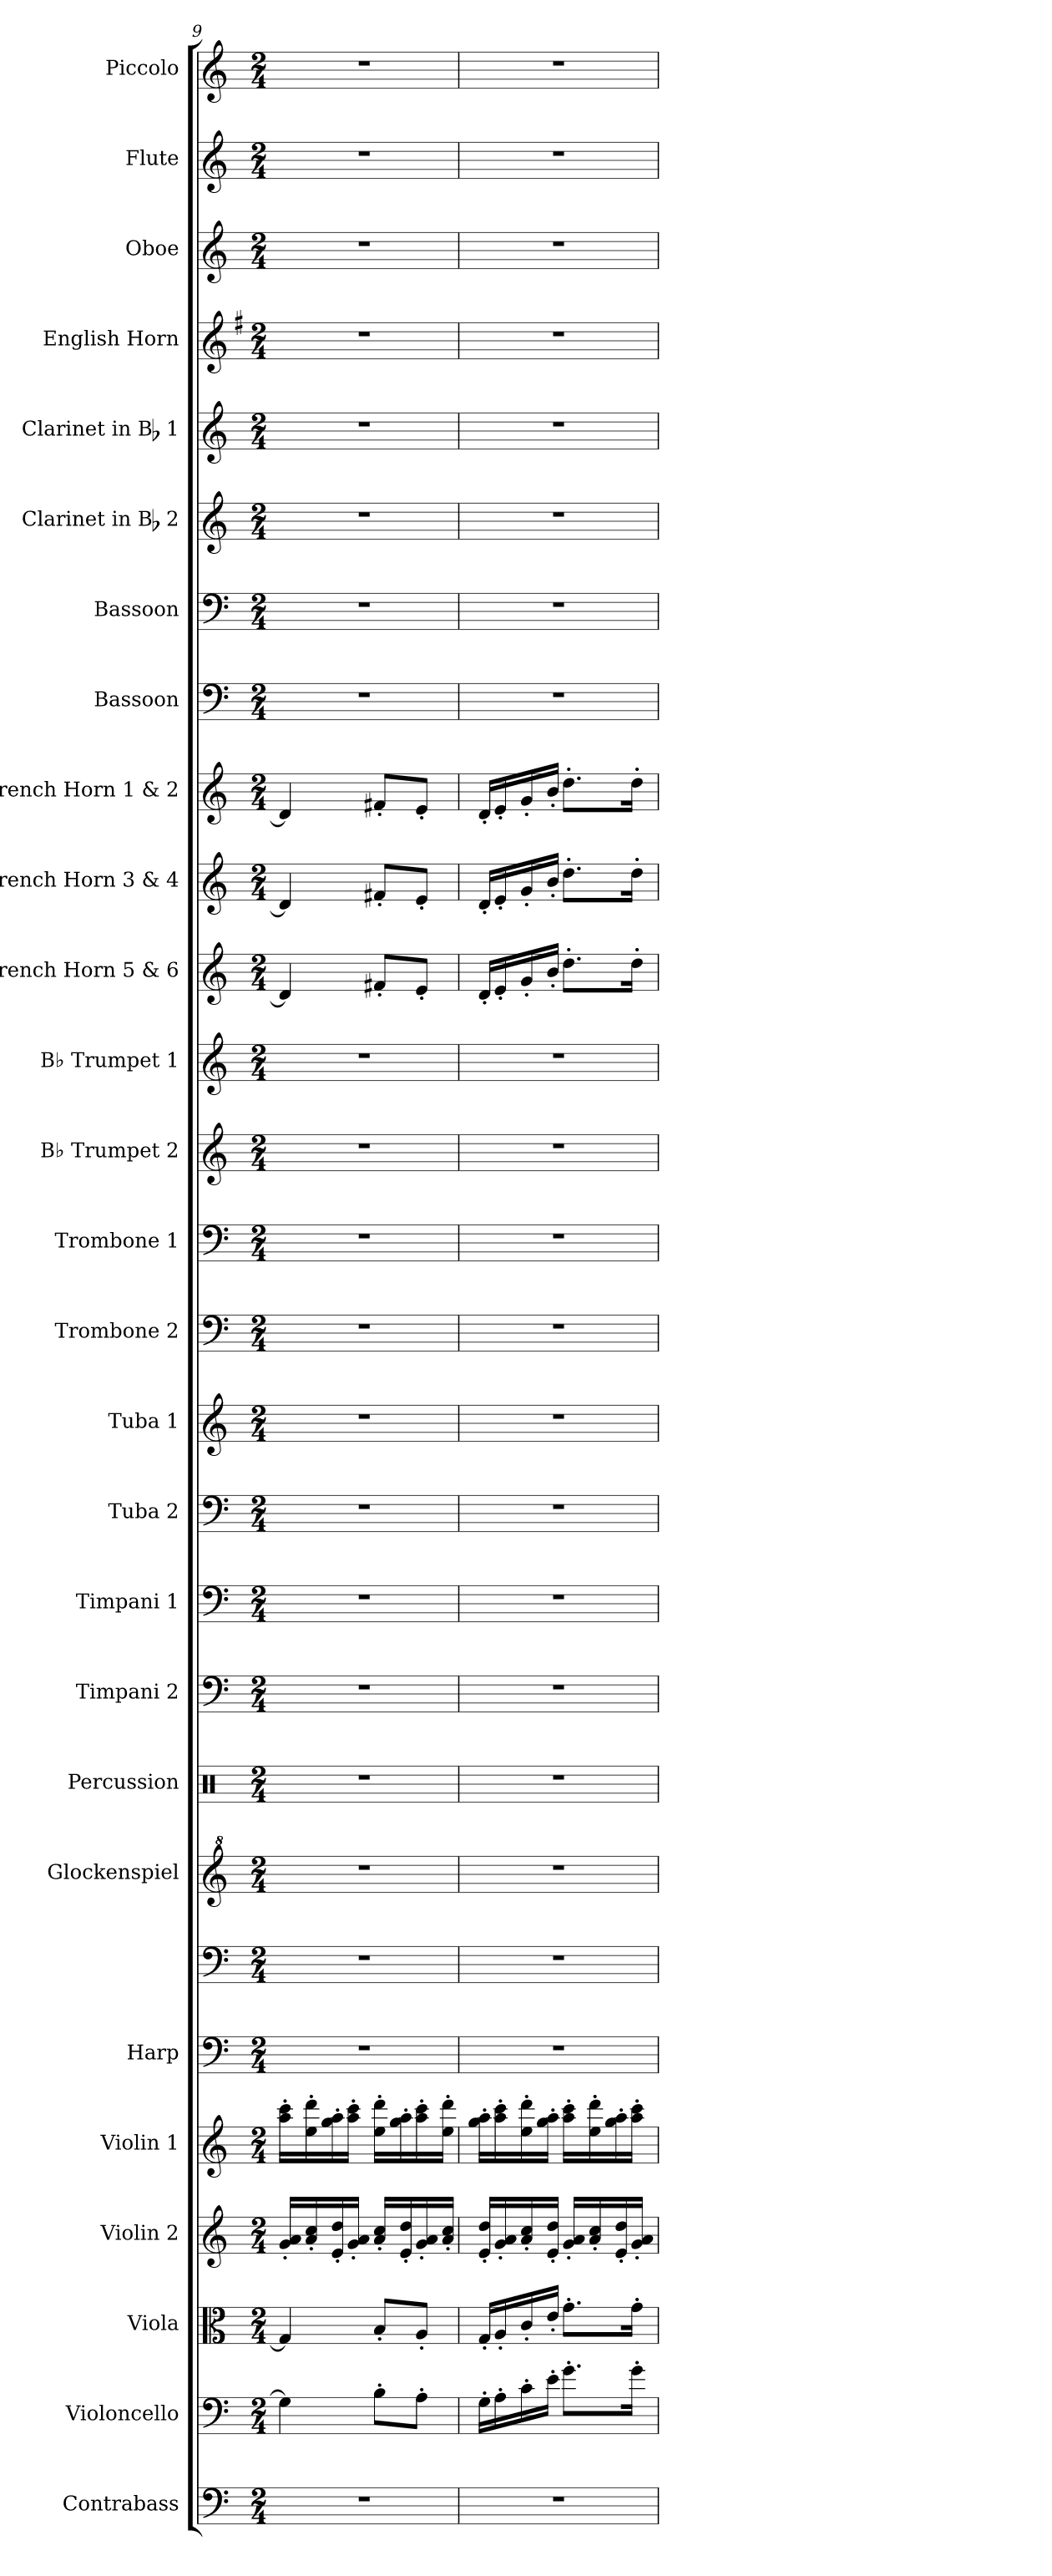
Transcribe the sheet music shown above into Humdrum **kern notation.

**kern	**kern	**kern	**kern	**kern	**kern	**kern	**kern	**kern	**kern	**kern	**kern	**kern	**kern	**kern	**kern	**kern	**kern	**kern	**kern	**kern	**kern	**kern	**kern	**kern	**kern	**kern	**kern
*part27	*part26	*part25	*part24	*part23	*part22	*part22	*part21	*part20	*part19	*part18	*part17	*part16	*part15	*part14	*part13	*part12	*part11	*part10	*part9	*part8	*part7	*part6	*part5	*part4	*part3	*part2	*part1
*staff28	*staff27	*staff26	*staff25	*staff24	*staff23	*staff22	*staff21	*staff20	*staff19	*staff18	*staff17	*staff16	*staff15	*staff14	*staff13	*staff12	*staff11	*staff10	*staff9	*staff8	*staff7	*staff6	*staff5	*staff4	*staff3	*staff2	*staff1
*I"Contrabass	*I"Violoncello	*I"Viola	*I"Violin 2	*I"Violin 1	*I"Harp	*	*I"Glockenspiel	*I"Percussion	*I"Timpani 2	*I"Timpani 1	*I"Tuba 2	*I"Tuba 1	*I"Trombone 2	*I"Trombone 1	*I"B♭ Trumpet 2	*I"B♭ Trumpet 1	*I"French Horn 5 &amp; 6	*I"French Horn 3 &amp; 4	*I"French Horn 1 &amp; 2	*I"Bassoon	*I"Bassoon	*I"Clarinet in Bb 2	*I"Clarinet in Bb 1	*I"English Horn	*I"Oboe	*I"Flute	*I"Piccolo
*I'Cbs.	*I'Vlc.	*I'Vla.	*I'Vln. 2	*I'Vln. 1	*I'Hrp.	*	*I'Glk.	*I'Perc.	*I'Timp. 2	*I'Timp. 1	*I'Tba. 2	*I'Tba. 1	*I'Tbn. 2	*I'Tbn. 1	*I'B♭ Tpt. 2	*I'B♭ Tpt. 1	*I'F Hn. 5 &amp; 6	*I'F Hn. 3 &amp; 4	*I'F Hn. 1 &amp; 2	*I'Bsn.	*I'Bsn.	*	*	*I'Eng Hn.	*I'Ob.	*I'Fl.	*I'Pic.
*clefF4	*clefF4	*clefC3	*clefG2	*clefG2	*clefF4	*clefF4	*clefG^2	*clefX	*clefF4	*clefF4	*clefF4	*clefG2	*clefF4	*clefF4	*clefG2	*clefG2	*clefG2	*clefG2	*clefG2	*clefF4	*clefF4	*clefG2	*clefG2	*clefG2	*clefG2	*clefG2	*clefG2
*	*	*	*	*	*	*	*	*	*	*	*	*	*	*	*ITrd1c2	*ITrd1c2	*ITrd4c7	*ITrd4c7	*ITrd4c7	*	*	*ITrd-5c-8	*ITrd-5c-8	*ITrd4c7	*	*	*
*k[]	*k[]	*k[]	*k[]	*k[]	*k[]	*k[]	*k[]	*k[]	*k[]	*k[]	*k[]	*k[]	*k[]	*k[]	*k[b-e-]	*k[b-e-]	*k[b-]	*k[b-]	*k[b-]	*k[]	*k[]	*k[b-e-a-d-]	*k[b-e-a-d-]	*k[]	*k[]	*k[]	*k[]
*M2/4	*M2/4	*M2/4	*M2/4	*M2/4	*M2/4	*M2/4	*M2/4	*M2/4	*M2/4	*M2/4	*M2/4	*M2/4	*M2/4	*M2/4	*M2/4	*M2/4	*M2/4	*M2/4	*M2/4	*M2/4	*M2/4	*M2/4	*M2/4	*M2/4	*M2/4	*M2/4	*M2/4
=9	=9	=9	=9	=9	=9	=9	=9	=9	=9	=9	=9	=9	=9	=9	=9	=9	=9	=9	=9	=9	=9	=9	=9	=9	=9	=9	=9
2r	4G\]	4G/]	16g/' 16a/'LL	16aa\' 16ccc\'LL	2r	2r	2r	2r	2r	2r	2r	2r	2r	2r	2r	2r	4G/]	4G/]	4G/]	2r	2r	2r	2r	2r	2r	2r	2r
.	.	.	16a/' 16cc/'	16ee\' 16ddd\'	.	.	.	.	.	.	.	.	.	.	.	.	.	.	.	.	.	.	.	.	.	.	.
.	.	.	16e/' 16dd/'	16gg\' 16aa\'	.	.	.	.	.	.	.	.	.	.	.	.	.	.	.	.	.	.	.	.	.	.	.
.	.	.	16g/' 16a/'JJ	16aa\' 16ccc\'JJ	.	.	.	.	.	.	.	.	.	.	.	.	.	.	.	.	.	.	.	.	.	.	.
.	8B'\L	8B'/L	16a/' 16cc/'LL	16ee\' 16ddd\'LL	.	.	.	.	.	.	.	.	.	.	.	.	8Bn'/L	8Bn'/L	8Bn'/L	.	.	.	.	.	.	.	.
.	.	.	16e/' 16dd/'	16gg\' 16aa\'	.	.	.	.	.	.	.	.	.	.	.	.	.	.	.	.	.	.	.	.	.	.	.
.	8A'\J	8A'/J	16g/' 16a/'	16aa\' 16ccc\'	.	.	.	.	.	.	.	.	.	.	.	.	8A'/J	8A'/J	8A'/J	.	.	.	.	.	.	.	.
.	.	.	16a/' 16cc/'JJ	16ee\' 16ddd\'JJ	.	.	.	.	.	.	.	.	.	.	.	.	.	.	.	.	.	.	.	.	.	.	.
=10	=10	=10	=10	=10	=10	=10	=10	=10	=10	=10	=10	=10	=10	=10	=10	=10	=10	=10	=10	=10	=10	=10	=10	=10	=10	=10	=10
2r	16G'\LL	16G'/LL	16e/' 16dd/'LL	16gg\' 16aa\'LL	2r	2r	2r	2r	2r	2r	2r	2r	2r	2r	2r	2r	16G'/LL	16G'/LL	16G'/LL	2r	2r	2r	2r	2r	2r	2r	2r
.	16A'\	16A'/	16g/' 16a/'	16aa\' 16ccc\'	.	.	.	.	.	.	.	.	.	.	.	.	16A'/	16A'/	16A'/	.	.	.	.	.	.	.	.
.	16c'\	16c'/	16a/' 16cc/'	16ee\' 16ddd\'	.	.	.	.	.	.	.	.	.	.	.	.	16c'/	16c'/	16c'/	.	.	.	.	.	.	.	.
.	16e'\JJ	16e'/JJ	16e/' 16dd/'JJ	16gg\' 16aa\'JJ	.	.	.	.	.	.	.	.	.	.	.	.	16e'/JJ	16e'/JJ	16e'/JJ	.	.	.	.	.	.	.	.
.	8.g'\L	8.g'\L	16g/' 16a/'LL	16aa\' 16ccc\'LL	.	.	.	.	.	.	.	.	.	.	.	.	8.g'\L	8.g'\L	8.g'\L	.	.	.	.	.	.	.	.
.	.	.	16a/' 16cc/'	16ee\' 16ddd\'	.	.	.	.	.	.	.	.	.	.	.	.	.	.	.	.	.	.	.	.	.	.	.
.	.	.	16e/' 16dd/'	16gg\' 16aa\'	.	.	.	.	.	.	.	.	.	.	.	.	.	.	.	.	.	.	.	.	.	.	.
.	16g'\Jk	16g'\Jk	16g/' 16a/'JJ	16aa\' 16ccc\'JJ	.	.	.	.	.	.	.	.	.	.	.	.	16g'\Jk	16g'\Jk	16g'\Jk	.	.	.	.	.	.	.	.
=	=	=	=	=	=	=	=	=	=	=	=	=	=	=	=	=	=	=	=	=	=	=	=	=	=	=	=
*-	*-	*-	*-	*-	*-	*-	*-	*-	*-	*-	*-	*-	*-	*-	*-	*-	*-	*-	*-	*-	*-	*-	*-	*-	*-	*-	*-
